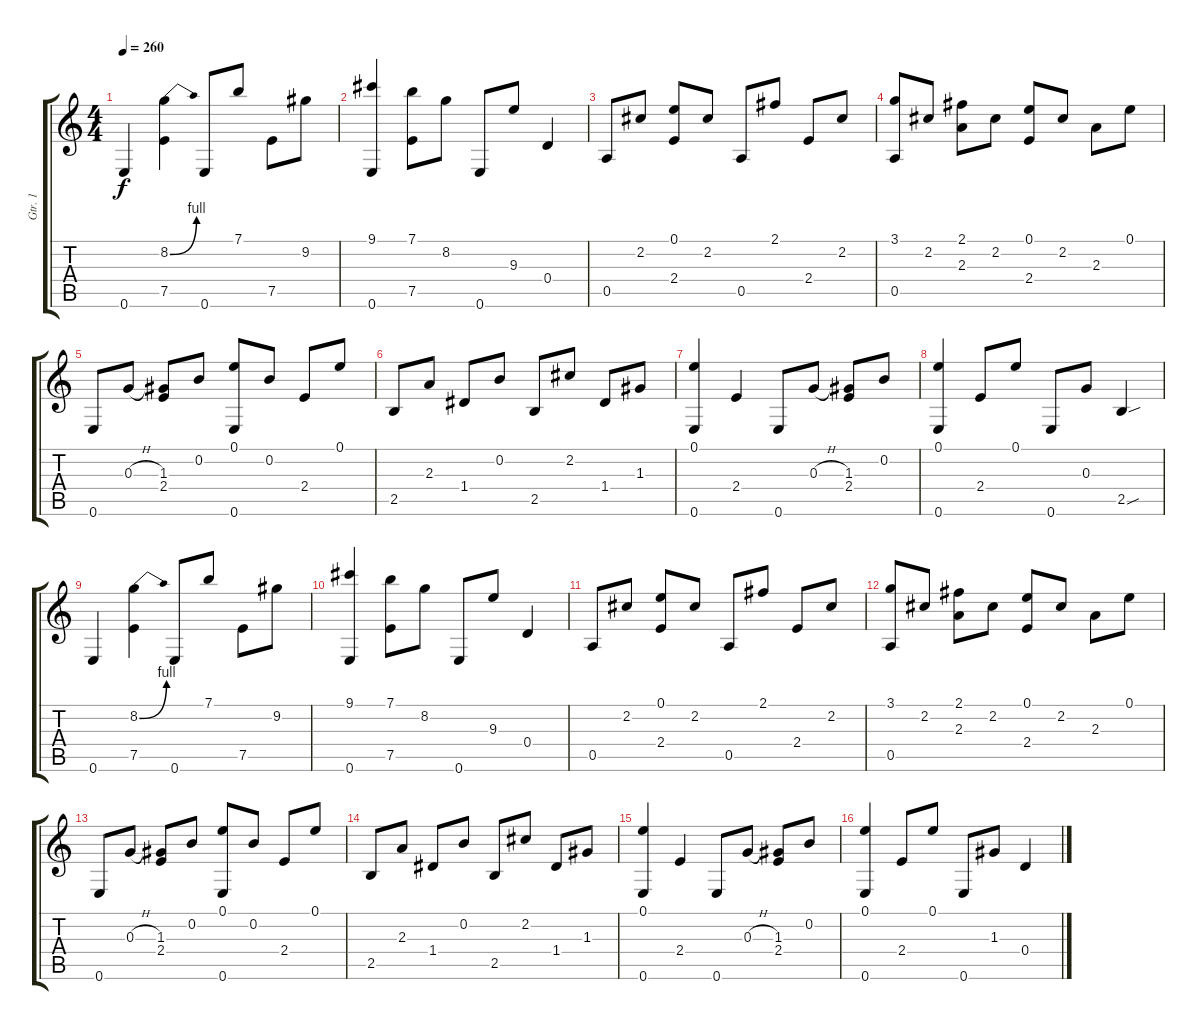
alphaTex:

\track ("Gtr. 1" "Gtr. 1") {instrument electricguitarmuted}
\staff {score tabs}
\tuning (E4 B3 G3 D3 A2 E2) {hide}
\ts (4 4)
\tempo 260
\clef g2
\ks c
0.6.4{dy f} (8.2{be (bend 0 0 60 4)} 7.5).4 0.6.8 7.1.8 7.5.8 9.2.8 |
(9.1 0.6).4 (7.1 7.5).8 8.2.8 0.6.8 9.3.8 0.4.4 |
0.5.8 2.2.8 (0.1 2.4).8 2.2.8 0.5.8 2.1.8 2.4.8 2.2.8 |
(3.1 0.5).8 2.2.8 (2.1 2.3).8 2.2.8 (0.1 2.4).8 2.2.8 2.3.8 0.1.8 |
0.6.8 0.3{h}.8 (1.3 2.4).8 0.2.8 (0.1 0.6).8 0.2.8 2.4.8 0.1.8 |
2.5.8 2.3.8 1.4.8 0.2.8 2.5.8 2.2.8 1.4.8 1.3.8 |
(0.1 0.6).4 2.4.4 0.6.8 0.3{h}.8 (1.3 2.4).8 0.2.8 |
(0.1 0.6).4 2.4.8 0.1.8 0.6.8 0.3.8 2.5{sou}.4 |
0.6.4 (8.2{be (bend 0 0 60 4)} 7.5).4 0.6.8 7.1.8 7.5.8 9.2.8 |
(9.1 0.6).4 (7.1 7.5).8 8.2.8 0.6.8 9.3.8 0.4.4 |
0.5.8 2.2.8 (0.1 2.4).8 2.2.8 0.5.8 2.1.8 2.4.8 2.2.8 |
(3.1 0.5).8 2.2.8 (2.1 2.3).8 2.2.8 (0.1 2.4).8 2.2.8 2.3.8 0.1.8 |
0.6.8 0.3{h}.8 (1.3 2.4).8 0.2.8 (0.1 0.6).8 0.2.8 2.4.8 0.1.8 |
2.5.8 2.3.8 1.4.8 0.2.8 2.5.8 2.2.8 1.4.8 1.3.8 |
(0.1 0.6).4 2.4.4 0.6.8 0.3{h}.8 (1.3 2.4).8 0.2.8 |
(0.1 0.6).4 2.4.8 0.1.8 0.6.8 1.3.8 0.4.4
